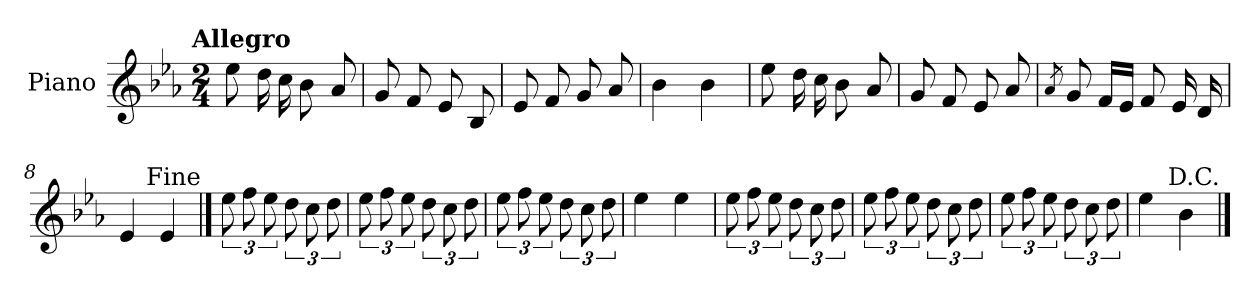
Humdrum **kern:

**kern
*part1
*staff1
*I"Piano
*I'Pno.
*clefG2
*k[b-e-a-]
!!LO:TX:omd:t=Allegro
*M2/4
*MM144
=1
8ee-\
16dd\
16cc\
8b-\
8a-/
=2
8g/
8f/
8e-/
8B-/
=3
8e-/
8f/
8g/
8a-/
=4
4b-\
4b-\
!!LO:LB:g=z
=5
8ee-\
16dd\
16cc\
8b-\
8a-/
=6
8g/
8f/
8e-/
8a-/
=7
8qa-/
8g/
16f/LL
16e-/JJ
8f/
16e-/
16d/
=8
4e-/
4e-/
!LO:TX:a:rj:t=Fine
!!LO:LB:g=z
==9
12ee-\
12ff\
12ee-\
12dd\
12cc\
12dd\
=10
12ee-\
12ff\
12ee-\
12dd\
12cc\
12dd\
=11
12ee-\
12ff\
12ee-\
12dd\
12cc\
12dd\
=12
4ee-\
4ee-\
!!LO:LB:g=z
=13
12ee-\
12ff\
12ee-\
12dd\
12cc\
12dd\
=14
12ee-\
12ff\
12ee-\
12dd\
12cc\
12dd\
=15
12ee-\
12ff\
12ee-\
12dd\
12cc\
12dd\
=16
4ee-\
4b-\
!LO:TX:a:rj:t=D.C.
==
*-
